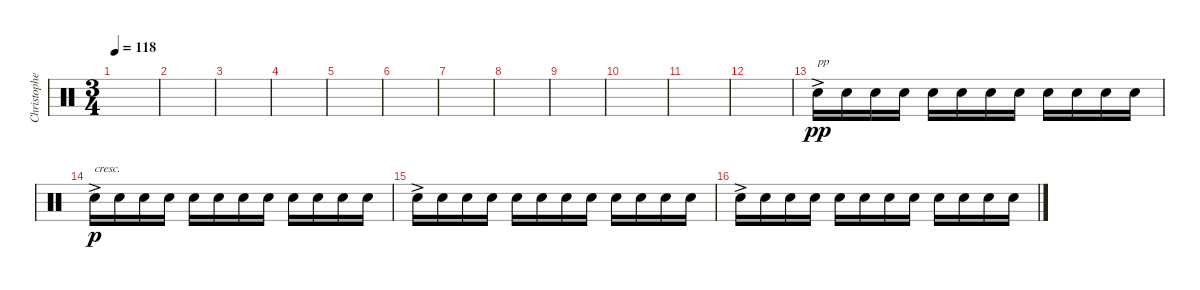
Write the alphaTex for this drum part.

\track ("Christopher" "Christophe") {instrument percussion}
\staff {score}
\articulation defaults
\ts (3 4)
\tempo 118
\clef neutral
\ks c
|
|
|
|
|
|
|
|
|
|
|
|
"Snare (hit) 2"{ac}.16{txt "pp" dy pp} "Snare (hit) 2".16 "Snare (hit) 2".16 "Snare (hit) 2".16 "Snare (hit) 2".16 "Snare (hit) 2".16 "Snare (hit) 2".16 "Snare (hit) 2".16 "Snare (hit) 2".16 "Snare (hit) 2".16 "Snare (hit) 2".16 "Snare (hit) 2".16 |
"Snare (hit) 2"{ac}.16{txt "cresc." dy p} "Snare (hit) 2".16 "Snare (hit) 2".16 "Snare (hit) 2".16 "Snare (hit) 2".16 "Snare (hit) 2".16 "Snare (hit) 2".16 "Snare (hit) 2".16 "Snare (hit) 2".16 "Snare (hit) 2".16 "Snare (hit) 2".16 "Snare (hit) 2".16 |
"Snare (hit) 2"{ac}.16 "Snare (hit) 2".16 "Snare (hit) 2".16 "Snare (hit) 2".16 "Snare (hit) 2".16 "Snare (hit) 2".16 "Snare (hit) 2".16 "Snare (hit) 2".16 "Snare (hit) 2".16 "Snare (hit) 2".16 "Snare (hit) 2".16 "Snare (hit) 2".16 |
"Snare (hit) 2"{ac}.16 "Snare (hit) 2".16 "Snare (hit) 2".16 "Snare (hit) 2".16 "Snare (hit) 2".16 "Snare (hit) 2".16 "Snare (hit) 2".16 "Snare (hit) 2".16 "Snare (hit) 2".16 "Snare (hit) 2".16 "Snare (hit) 2".16 "Snare (hit) 2".16
